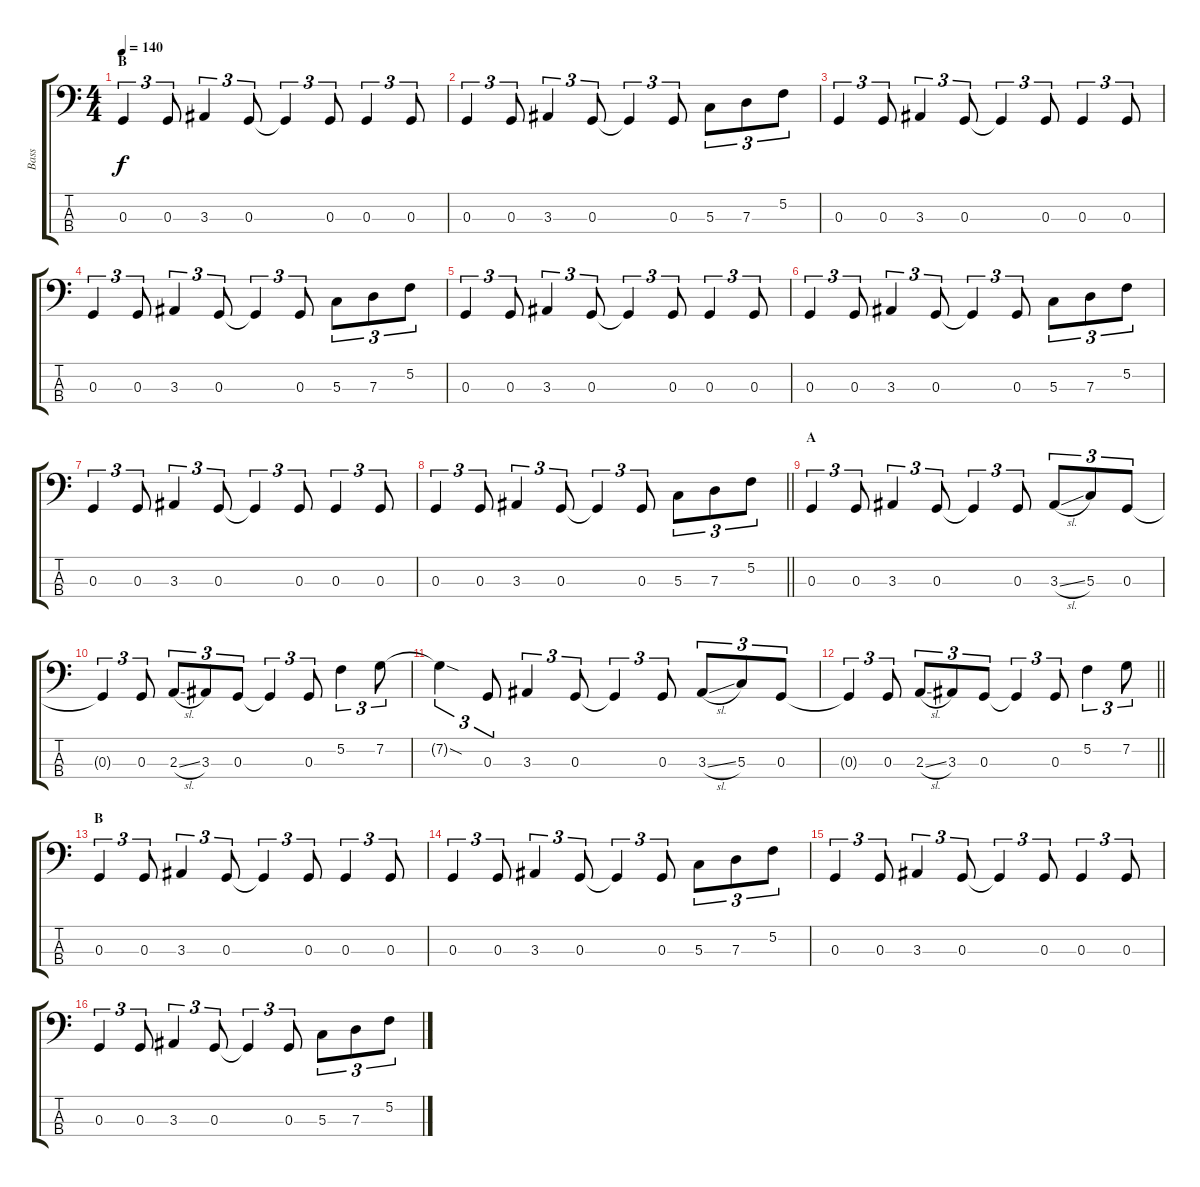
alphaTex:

\track ("Bass" "Bass") {instrument electricbassfinger}
\staff {score tabs}
\tuning (F2 C2 G1 D1) {hide}
\ts (4 4)
\section ("" "B")
\tempo 140
\clef f4
\ks c
0.3.4{tu (3 2) dy f} 0.3.8{tu (3 2)} 3.3.4{tu (3 2)} 0.3.8{tu (3 2)} 0.3{t}.4{tu (3 2)} 0.3.8{tu (3 2)} 0.3.4{tu (3 2)} 0.3.8{tu (3 2)} |
0.3.4{tu (3 2)} 0.3.8{tu (3 2)} 3.3.4{tu (3 2)} 0.3.8{tu (3 2)} 0.3{t}.4{tu (3 2)} 0.3.8{tu (3 2)} 5.3.8{tu (3 2)} 7.3.8{tu (3 2)} 5.2.8{tu (3 2)} |
0.3.4{tu (3 2)} 0.3.8{tu (3 2)} 3.3.4{tu (3 2)} 0.3.8{tu (3 2)} 0.3{t}.4{tu (3 2)} 0.3.8{tu (3 2)} 0.3.4{tu (3 2)} 0.3.8{tu (3 2)} |
0.3.4{tu (3 2)} 0.3.8{tu (3 2)} 3.3.4{tu (3 2)} 0.3.8{tu (3 2)} 0.3{t}.4{tu (3 2)} 0.3.8{tu (3 2)} 5.3.8{tu (3 2)} 7.3.8{tu (3 2)} 5.2.8{tu (3 2)} |
0.3.4{tu (3 2)} 0.3.8{tu (3 2)} 3.3.4{tu (3 2)} 0.3.8{tu (3 2)} 0.3{t}.4{tu (3 2)} 0.3.8{tu (3 2)} 0.3.4{tu (3 2)} 0.3.8{tu (3 2)} |
0.3.4{tu (3 2)} 0.3.8{tu (3 2)} 3.3.4{tu (3 2)} 0.3.8{tu (3 2)} 0.3{t}.4{tu (3 2)} 0.3.8{tu (3 2)} 5.3.8{tu (3 2)} 7.3.8{tu (3 2)} 5.2.8{tu (3 2)} |
0.3.4{tu (3 2)} 0.3.8{tu (3 2)} 3.3.4{tu (3 2)} 0.3.8{tu (3 2)} 0.3{t}.4{tu (3 2)} 0.3.8{tu (3 2)} 0.3.4{tu (3 2)} 0.3.8{tu (3 2)} |
\barLineRight lightlight
0.3.4{tu (3 2)} 0.3.8{tu (3 2)} 3.3.4{tu (3 2)} 0.3.8{tu (3 2)} 0.3{t}.4{tu (3 2)} 0.3.8{tu (3 2)} 5.3.8{tu (3 2)} 7.3.8{tu (3 2)} 5.2.8{tu (3 2)} |
\section ("" "A")
0.3.4{tu (3 2)} 0.3.8{tu (3 2)} 3.3.4{tu (3 2)} 0.3.8{tu (3 2)} 0.3{t}.4{tu (3 2)} 0.3.8{tu (3 2)} 3.3{sl}.8{tu (3 2)} 5.3.8{tu (3 2)} 0.3.8{tu (3 2)} |
0.3{t}.4{tu (3 2)} 0.3.8{tu (3 2)} 2.3{sl}.8{tu (3 2)} 3.3.8{tu (3 2)} 0.3.8{tu (3 2)} 0.3{t}.4{tu (3 2)} 0.3.8{tu (3 2)} 5.2.4{tu (3 2)} 7.2.8{tu (3 2)} |
7.2{sod t}.4{tu (3 2)} 0.3.8{tu (3 2)} 3.3.4{tu (3 2)} 0.3.8{tu (3 2)} 0.3{t}.4{tu (3 2)} 0.3.8{tu (3 2)} 3.3{sl}.8{tu (3 2)} 5.3.8{tu (3 2)} 0.3.8{tu (3 2)} |
\barLineRight lightlight
0.3{t}.4{tu (3 2)} 0.3.8{tu (3 2)} 2.3{sl}.8{tu (3 2)} 3.3.8{tu (3 2)} 0.3.8{tu (3 2)} 0.3{t}.4{tu (3 2)} 0.3.8{tu (3 2)} 5.2.4{tu (3 2)} 7.2.8{tu (3 2)} |
\section ("" "B")
0.3.4{tu (3 2)} 0.3.8{tu (3 2)} 3.3.4{tu (3 2)} 0.3.8{tu (3 2)} 0.3{t}.4{tu (3 2)} 0.3.8{tu (3 2)} 0.3.4{tu (3 2)} 0.3.8{tu (3 2)} |
0.3.4{tu (3 2)} 0.3.8{tu (3 2)} 3.3.4{tu (3 2)} 0.3.8{tu (3 2)} 0.3{t}.4{tu (3 2)} 0.3.8{tu (3 2)} 5.3.8{tu (3 2)} 7.3.8{tu (3 2)} 5.2.8{tu (3 2)} |
0.3.4{tu (3 2)} 0.3.8{tu (3 2)} 3.3.4{tu (3 2)} 0.3.8{tu (3 2)} 0.3{t}.4{tu (3 2)} 0.3.8{tu (3 2)} 0.3.4{tu (3 2)} 0.3.8{tu (3 2)} |
0.3.4{tu (3 2)} 0.3.8{tu (3 2)} 3.3.4{tu (3 2)} 0.3.8{tu (3 2)} 0.3{t}.4{tu (3 2)} 0.3.8{tu (3 2)} 5.3.8{tu (3 2)} 7.3.8{tu (3 2)} 5.2.8{tu (3 2)}
